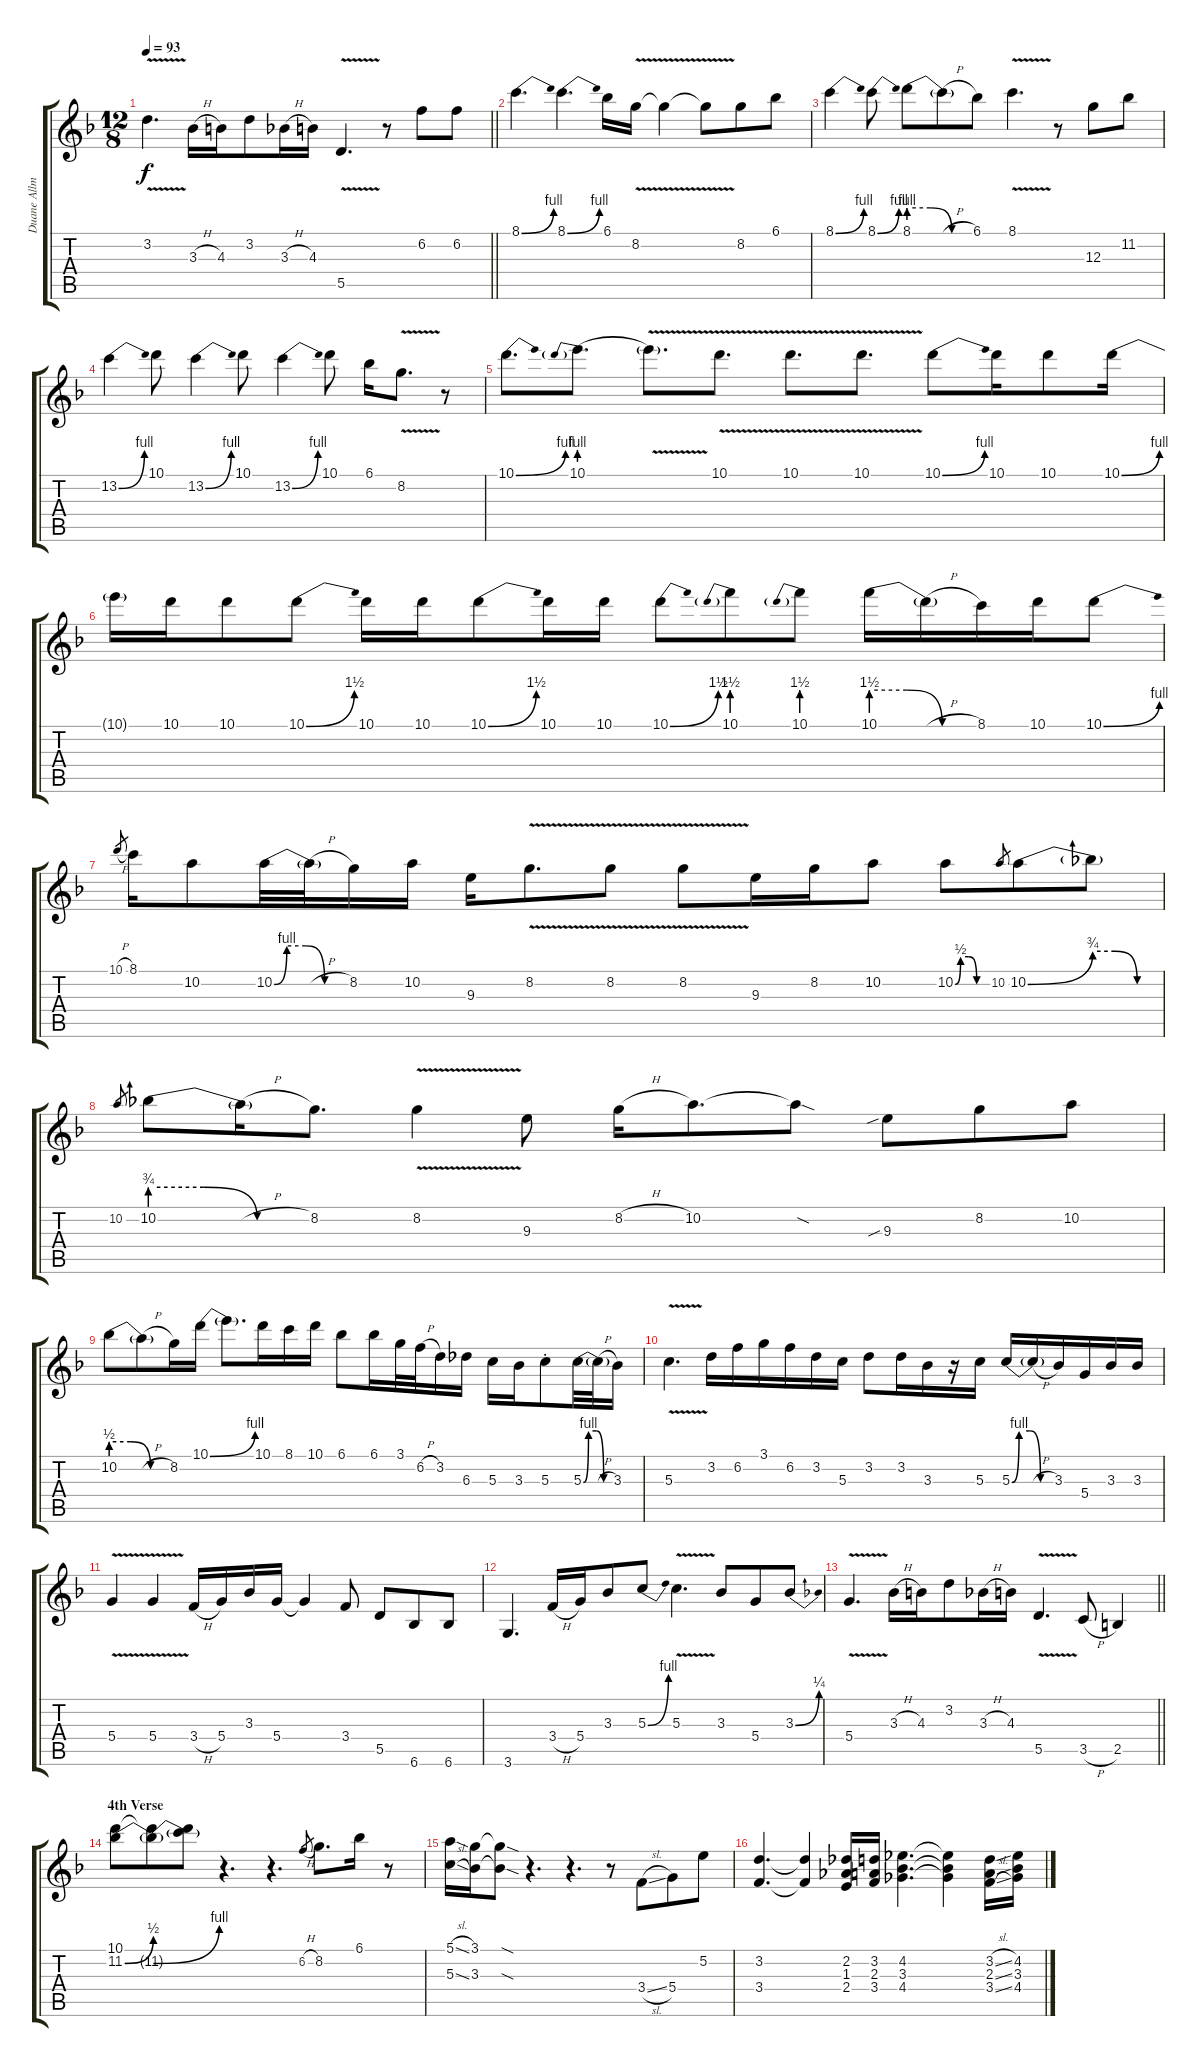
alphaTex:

\track ("Duane Allman" "Duane Allm") {instrument distortionguitar}
\staff {score tabs}
\tuning (E4 B3 G3 D3 A2 E2) {hide}
\ts (12 8)
\tempo 93
\clef g2
\barLineRight lightlight
\ks f
3.2{v}.4{d dy f} 3.3{h}.16 4.3.16 3.2.8 3.3{h}.16 4.3.16 5.5{v}.4{d} r.8 6.2.8 6.2.8 |
8.1{be (bend 0 0 60 4)}.4{d} 8.1{be (bend 0 0 60 4)}.4{d} 6.1.16 8.2{v}.16 8.2{v t}.4 8.2{v t}.8 8.2.8 6.1.8 |
8.1{be (bend 0 0 60 4)}.4 8.1{be (bend 0 0 60 4)}.8 8.1{be (custom 0 4 20 4 40 0 60 0)}.8 8.1{h t}.8 6.1.8 8.1{v}.4{d} r.8 12.3.8 11.2.8 |
13.2{be (bend 0 0 60 4)}.4 10.1.8 13.2{be (bend 0 0 60 4)}.4 10.1.8 13.2{be (bend 0 0 60 4)}.4 10.1.8 6.1.16 8.2{v}.8{d} r.8 |
10.1{be (bend 0 0 60 4)}.8{d} 10.1{be (prebend 0 4 60 4)}.8{d} 10.1{v t}.8{d} 10.1{v}.8{d} 10.1{v}.8{d} 10.1{v}.8{d} 10.1{be (bend 0 0 60 4)}.8 10.1.16 10.1.8 10.1{be (bend 0 0 60 4)}.16 |
10.1{t}.16 10.1.16 10.1.8 10.1{be (bend 0 0 60 6)}.8 10.1.16 10.1.16 10.1{be (bend 0 0 60 6)}.8 10.1.16 10.1.16 10.1{be (bend 0 0 60 6)}.8 10.1{be (prebend 0 6 60 6)}.8 10.1{be (prebend 0 6 60 6)}.8 10.1{be (custom 0 6 20 6 40 0 60 0)}.16 10.1{h t}.16 8.1.16 10.1.16 10.1{be (bend 0 0 60 4)}.8 |
10.1{h}.8{gr} 8.1.16 10.2.8 10.2{be (custom 0 0 10 4 25 4 40 0 60 0)}.32 10.2{h t}.32 8.2.16 10.2.16 9.3.16 8.2{v}.8{d} 8.2{v}.8 8.2{v}.8 9.3.16 8.2.16 10.2.8 10.2{be (custom 0 0 10 2 25 2 40 0 60 0)}.8 10.2.8{gr} 10.2{be (bend 0 0 60 3)}.8 10.2{be (custom 0 3 20 3 40 0 60 0) t}.8 |
10.2.8{gr} 10.2{be (custom 0 3 20 3 40 0 60 0)}.8 10.2{h t}.16 8.2.8{d} 8.2{v}.4 9.3.8 8.2{h}.16 10.2.8{d} 10.2{sod t}.8 9.3{sib}.8 8.2.8 10.2.8 |
10.2{be (custom 0 2 20 2 40 0 60 0)}.8 10.2{h t}.8 8.2.16 10.1{be (bend 0 0 60 4)}.16 10.1{t}.8{d} 10.1.16 8.1.16 10.1.16 6.1.8 6.1.16 3.1.32 6.2{h}.32 3.2.16 6.3.16 5.3.16 3.3.16 5.3{st}.8 5.3{be (custom 0 0 10 4 25 4 40 0 60 0)}.32 5.3{h t}.32 3.3.16 |
5.3{v}.4{d} 3.2.16 6.2.16 3.1.16 6.2.16 3.2.16 5.3.16 3.2.8 3.2.16 3.3.16 r.16 5.3.16 5.3{be (custom 0 0 10 4 25 4 40 0 60 0)}.16 5.3{h t}.16 3.3.16 5.4.16 3.3.16 3.3.16 |
5.4{v}.4 5.4{v}.4 3.4{h}.16 5.4.16 3.3.16 5.4.16 5.4{t}.4 3.4.8 5.5.8 6.6.8 6.6.8 |
3.6.4{d} 3.4{h}.16 5.4.16 3.3.8 5.3{be (bend 0 0 60 4)}.8 5.3{v}.4{d} 3.3.8 5.4.8 3.3{be (bend 0 0 60 1)}.8 |
\barLineRight lightlight
5.4{v}.4{d} 3.3{h}.16 4.3.16 3.2.8 3.3{h}.16 4.3.16 5.5{v}.4{d} 3.5{h}.8 2.5.4 |
\section ("" "4th Verse")
(10.1 11.2{be (bend 0 0 60 2)}).8 (10.1{t} 11.2{be (bend 0 0 60 4) t}).8 (10.1{t} 11.2{t}).8 r.4{d} r.4{d} 6.2{h}.8{gr} 8.2.8{d} 6.1.16 r.8 |
(5.1{sl} 5.3{sl}).16 (3.1 3.3).16 (3.1{sod t} 3.3{sod t}).8 r.4{d} r.4{d} r.8 3.4{sl}.8 5.4.8 5.2.8 |
(3.2 3.4).4{d} (3.2{t} 3.4{t}).4 (2.2 1.3 2.4).16 (3.2 2.3 3.4).16 (4.2 3.3 4.4).4{d} (4.2{t} 3.3{t} 4.4{t}).4 (3.2{sl} 2.3{ss} 3.4{sl}).16 (4.2 3.3 4.4).16
